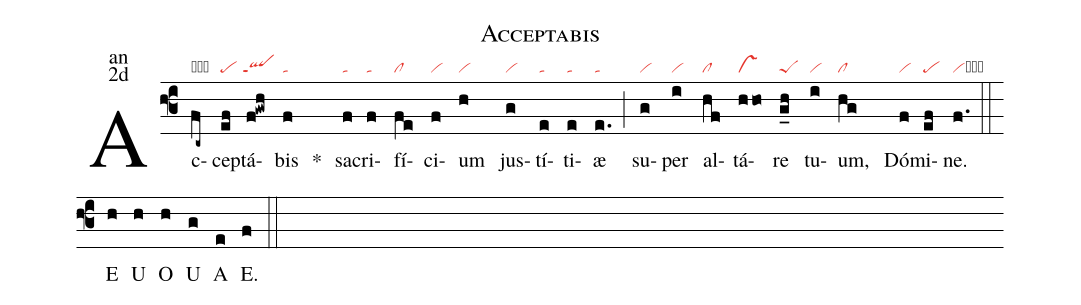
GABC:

name:Acceptabis;
office-part:an;
mode:2d;
nabc-lines:1;
%%
(f3) Ac(fc~|obvi>)cep(ef|pe)tá(f!gwh|`qlppt1)bis(f|ta) <sp>*</sp>() sa(f|ta)cri(f|ta)fí(fe|cl)ci(f|vi)um(h|vi) jus(g|vi)tí(e|ta)ti(e|ta)æ(e.|ta) (;) su(g|vi)per(i|vi) al(hf|cl)tá(hho|vs)re(g_h|peS) tu(i|vi)um,(hg|cl) Dó(f|vi)mi(ef|pe)ne.(f.|vicb) (::) <eu>E(h) U(h) O(h) U(g) A(e) E.(f) </eu>(::)
